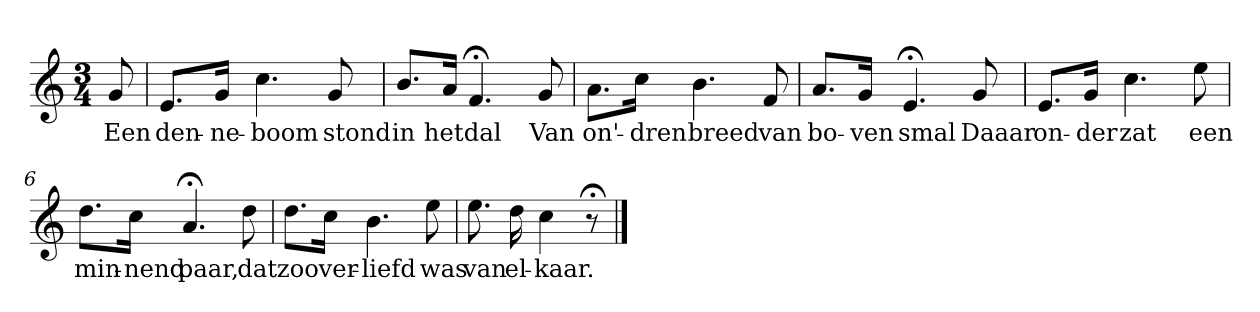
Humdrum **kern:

**kern	**text
*part1	*part1
*staff1	*staff1
*k[]	*
*C:	*
*M3/4	*
*MM120	*
=	=
8g	Een
=1	=1
8.eL	den-
16gJk	-ne-
4.cc	-boom
8g	stond
=2	=2
8.bL	in
16aJk	het
4.f;<	dal
8g	Van
=3	=3
8.aL	on'-
16ccJk	-dren
4.b	breed
8f	van
=4	=4
8.aL	bo-
16gJk	-ven
4.e;<	smal
8g	Daaar
=5	=5
8.eL	on-
16gJk	-der
4.cc	zat
8ee	een
=6	=6
8.ddL	min-
16ccJk	-nend
4.a;<	paar,
8dd	dat
=7	=7
8.ddL	zoo
16ccJk	ver-
4.b	-liefd
8ee	was
=8	=8
8.ee	van
16dd	el-
4cc	-kaar.
8r;<	.
==	==
*-	*-
